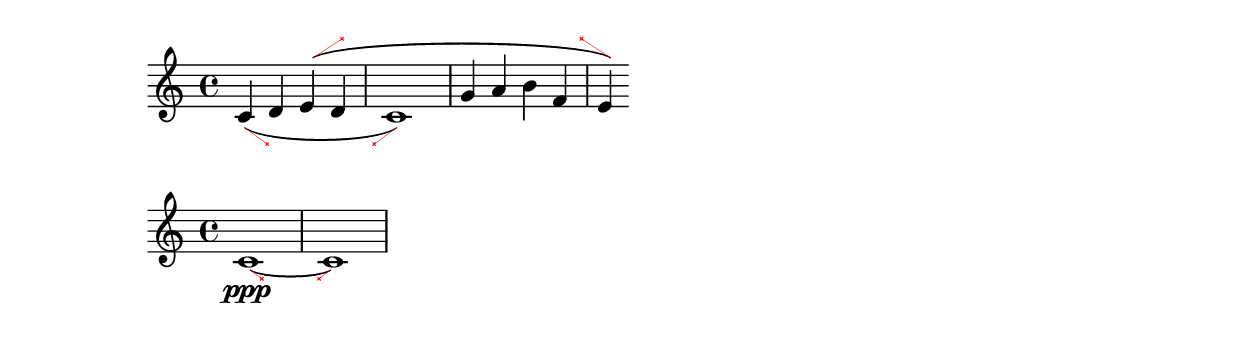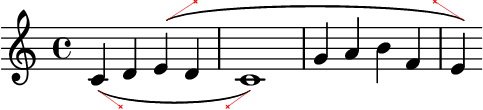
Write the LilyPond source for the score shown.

\version "2.16.2"

% use this to crop output page size to match the snippet
#(ly:set-option 'preview #t)

\header {
  snippet-title = "Displaying control points of slurs and ties"
  snippet-author = "David Nalesnik, Thomas Morley, Urs Liska, Janek Warchoł"
  snippet-description = \markup {
  }
  % add comma-separated tags to make searching more effective:
  tags = "slur, tie, bezier curve, control point, preview mode"
  % is this snippet ready?  See meta/status-values.md
  status = "undocumented" % aiming for status "official"
}

%%%%%%%%%%%%%%%%%%%%%%%%%%
% here goes the snippet: %
%%%%%%%%%%%%%%%%%%%%%%%%%%

#(define (make-cross-stencil coords thickness arm-offset)
   ;; coords are the coordinates of the center of the cross
   (ly:stencil-add
    (make-line-stencil
     thickness
     (- (car coords) arm-offset)
     (- (cdr coords) arm-offset)
     (+ (car coords) arm-offset)
     (+ (cdr coords) arm-offset))
    (make-line-stencil
     thickness
     (- (car coords) arm-offset)
     (+ (cdr coords) arm-offset)
     (+ (car coords) arm-offset)
     (- (cdr coords) arm-offset))))

#(define (display-control-points thickness cross-size)
   ;; both arguments are measured in staff-spaces. Typical values are 0.1 0.5
   (lambda (grob)
     (let* ((grob-name (lambda (x) (assq-ref (ly:grob-property x 'meta) 'name)))
            (name (grob-name grob))
            (stil (cond ((or (eq? name 'Slur)(eq? name 'PhrasingSlur))(ly:slur::print grob))
                    ((eq? name 'Tie)(ly:tie::print grob))))
            (ctrpts (ly:grob-property grob 'control-points)))

       ;; add crosses:
       (ly:stencil-add stil
         (ly:stencil-in-color
          (ly:stencil-add
           ;; to go from desired cross size (length of line)
           ;; to arm-offset, we have to divide by 2*sqrt(2)
           (make-cross-stencil (second ctrpts) thickness (/ cross-size 2.8284))
           (make-cross-stencil (third ctrpts) thickness (/ cross-size 2.8284))
           )
          1 0 0) ;; color is hard-coded here (R G B).

         ;; add lines:
         (ly:stencil-in-color
          (ly:stencil-add
           (make-line-stencil (/ thickness 4)
             (car (first ctrpts)) (cdr (first ctrpts))
             (car (second ctrpts))  (cdr (second ctrpts)))
           (make-line-stencil (/ thickness 4)
             (car (third ctrpts)) (cdr (third ctrpts))
             (car (fourth ctrpts))  (cdr (fourth ctrpts)))
           )
          1 0 0) ;; color is hard-coded here (R G B).
         empty-stencil)
       )
     ))

% turn on displaying control-points:
displayControlPoints = {
  \override Slur #'stencil = #(display-control-points 0.08 0.4)
  \override PhrasingSlur #'stencil = #(display-control-points 0.08 0.4)
  \override Tie #'stencil = #(display-control-points 0.08 0.4)
  \override LaissezVibrerTie #'stencil = #(display-control-points 0.08 0.4)
  \override RepeatTie #'stencil = #(display-control-points 0.08 0.4)
}

\layout {
  \displayControlPoints
}

\relative c' {
  c( d e\( d c1) g'4 a b f | e\)
}

{
  c'1~ \ppp c'
}